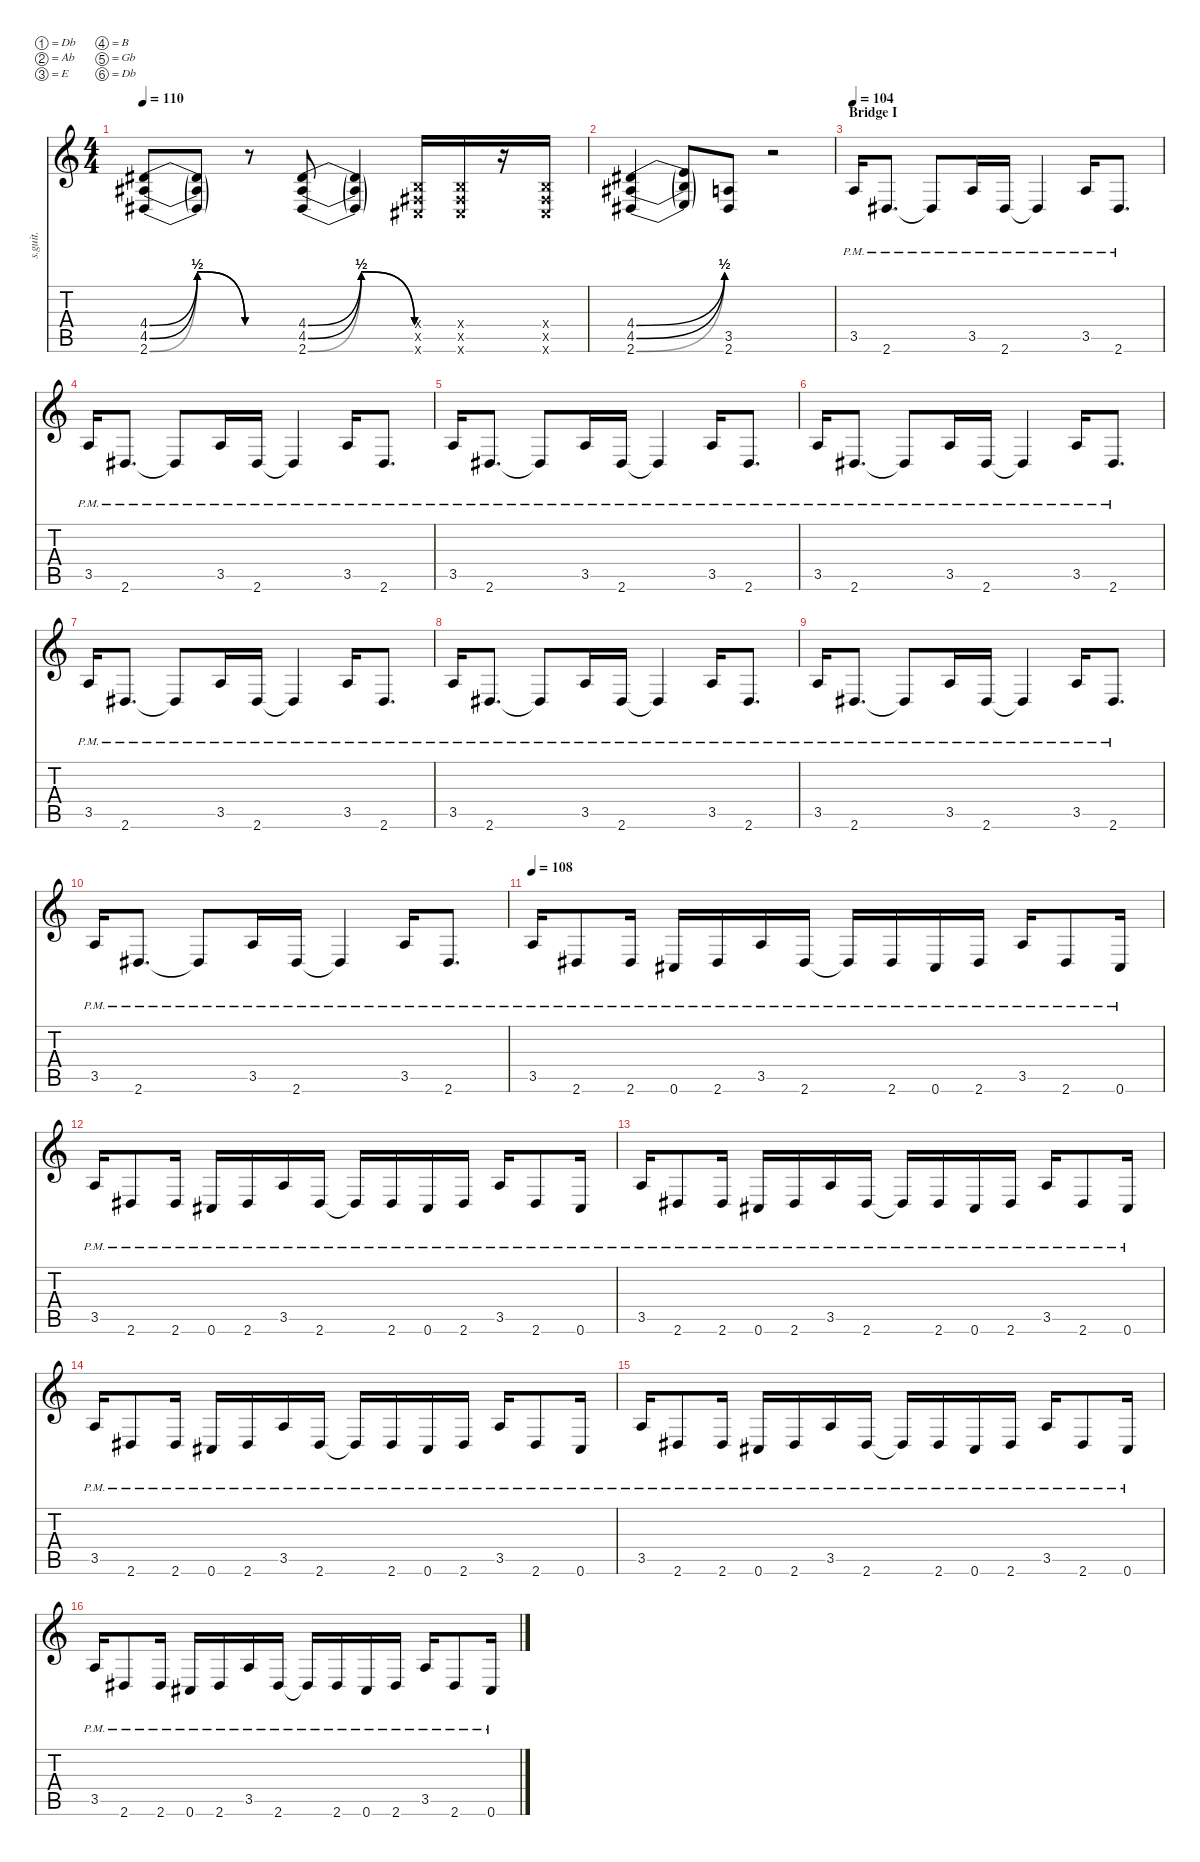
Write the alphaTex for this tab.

\defaultSystemsLayout 4
\hideDynamics
\bracketExtendMode nobrackets
\track ("Wes" "s.guit.") {instrument distortionguitar}
\staff {score tabs}
\tuning (Db4 Ab3 E3 B2 Gb2 Db2)
\ts (4 4)
\tempo 110
\clef g2
\ks c
(2.6{be (bendrelease 0 0 31.2 2 31.799999999999997 2 58.8 0) acc #} 4.5{be (bendrelease 0 0 31.799999999999997 2 34.199999999999996 2 58.8 0) acc #} 4.4{be (bendrelease 0 0 25.8 2 43.199999999999996 2 43.199999999999996 0) acc #}).8{lyrics (0 "") lyrics (1 "") lyrics (2 "") lyrics (3 "") lyrics (4 "") dy ff} (4.5{t acc #} 2.6{t acc #} 4.4{t acc #}).8{lyrics (0 "") lyrics (1 "") lyrics (2 "") lyrics (3 "") lyrics (4 "")} r.8 (2.6{be (bendrelease 0 0 31.2 2 31.799999999999997 2 58.8 0) acc #} 4.5{be (bendrelease 0 0 31.799999999999997 2 34.199999999999996 2 58.8 0) acc #} 4.4{be (bendrelease 0 0 25.8 2 43.199999999999996 2 43.199999999999996 0) acc #}).8{lyrics (0 "") lyrics (1 "") lyrics (2 "") lyrics (3 "") lyrics (4 "")} (4.5{t acc #} 2.6{t acc #} 4.4{t acc #}).4{lyrics (0 "") lyrics (1 "") lyrics (2 "") lyrics (3 "") lyrics (4 "")} (0.6{x acc #} 0.5{x acc #} 0.4{x}).16{lyrics (0 "") lyrics (1 "") lyrics (2 "") lyrics (3 "") lyrics (4 "")} (0.4{x} 0.5{x acc #} 0.6{x acc #}).16{lyrics (0 "") lyrics (1 "") lyrics (2 "") lyrics (3 "") lyrics (4 "")} r.16 (0.5{x acc #} 0.4{x} 0.6{x acc #}).16{lyrics (0 "") lyrics (1 "") lyrics (2 "") lyrics (3 "") lyrics (4 "")} |
(2.6{be (bend 0 0 31.2 2) acc #} 4.5{be (bend 0 0 31.799999999999997 2) acc #} 4.4{be (bend 0 0 31.2 2) acc #}).4{lyrics (0 "") lyrics (1 "") lyrics (2 "") lyrics (3 "") lyrics (4 "")} (4.5{t} 2.6{t} 4.4{t}).8{lyrics (0 "") lyrics (1 "") lyrics (2 "") lyrics (3 "") lyrics (4 "")} (3.5 2.6{acc #}).8{lyrics (0 "") lyrics (1 "") lyrics (2 "") lyrics (3 "") lyrics (4 "")} r.2 |
\section ("" "Bridge I")
\tempo 104
3.5{pm}.16{lyrics (0 "") lyrics (1 "") lyrics (2 "") lyrics (3 "") lyrics (4 "")} 2.6{pm acc #}.8{d lyrics (0 "") lyrics (1 "") lyrics (2 "") lyrics (3 "") lyrics (4 "")} 2.6{pm t acc #}.8{lyrics (0 "") lyrics (1 "") lyrics (2 "") lyrics (3 "") lyrics (4 "")} 3.5{pm}.16{lyrics (0 "") lyrics (1 "") lyrics (2 "") lyrics (3 "") lyrics (4 "")} 2.6{pm acc #}.16{lyrics (0 "") lyrics (1 "") lyrics (2 "") lyrics (3 "") lyrics (4 "")} 2.6{pm t acc #}.4{lyrics (0 "") lyrics (1 "") lyrics (2 "") lyrics (3 "") lyrics (4 "")} 3.5{pm}.16{lyrics (0 "") lyrics (1 "") lyrics (2 "") lyrics (3 "") lyrics (4 "")} 2.6{pm acc #}.8{d lyrics (0 "") lyrics (1 "") lyrics (2 "") lyrics (3 "") lyrics (4 "")} |
3.5{pm}.16{lyrics (0 "") lyrics (1 "") lyrics (2 "") lyrics (3 "") lyrics (4 "")} 2.6{pm acc #}.8{d lyrics (0 "") lyrics (1 "") lyrics (2 "") lyrics (3 "") lyrics (4 "")} 2.6{pm t acc #}.8{lyrics (0 "") lyrics (1 "") lyrics (2 "") lyrics (3 "") lyrics (4 "")} 3.5{pm}.16{lyrics (0 "") lyrics (1 "") lyrics (2 "") lyrics (3 "") lyrics (4 "")} 2.6{pm acc #}.16{lyrics (0 "") lyrics (1 "") lyrics (2 "") lyrics (3 "") lyrics (4 "")} 2.6{pm t acc #}.4{lyrics (0 "") lyrics (1 "") lyrics (2 "") lyrics (3 "") lyrics (4 "")} 3.5{pm}.16{lyrics (0 "") lyrics (1 "") lyrics (2 "") lyrics (3 "") lyrics (4 "")} 2.6{pm acc #}.8{d lyrics (0 "") lyrics (1 "") lyrics (2 "") lyrics (3 "") lyrics (4 "")} |
3.5{pm}.16{lyrics (0 "") lyrics (1 "") lyrics (2 "") lyrics (3 "") lyrics (4 "")} 2.6{pm acc #}.8{d lyrics (0 "") lyrics (1 "") lyrics (2 "") lyrics (3 "") lyrics (4 "")} 2.6{pm t acc #}.8{lyrics (0 "") lyrics (1 "") lyrics (2 "") lyrics (3 "") lyrics (4 "")} 3.5{pm}.16{lyrics (0 "") lyrics (1 "") lyrics (2 "") lyrics (3 "") lyrics (4 "")} 2.6{pm acc #}.16{lyrics (0 "") lyrics (1 "") lyrics (2 "") lyrics (3 "") lyrics (4 "")} 2.6{pm t acc #}.4{lyrics (0 "") lyrics (1 "") lyrics (2 "") lyrics (3 "") lyrics (4 "")} 3.5{pm}.16{lyrics (0 "") lyrics (1 "") lyrics (2 "") lyrics (3 "") lyrics (4 "")} 2.6{pm acc #}.8{d lyrics (0 "") lyrics (1 "") lyrics (2 "") lyrics (3 "") lyrics (4 "")} |
3.5{pm}.16{lyrics (0 "") lyrics (1 "") lyrics (2 "") lyrics (3 "") lyrics (4 "")} 2.6{pm acc #}.8{d lyrics (0 "") lyrics (1 "") lyrics (2 "") lyrics (3 "") lyrics (4 "")} 2.6{pm t acc #}.8{lyrics (0 "") lyrics (1 "") lyrics (2 "") lyrics (3 "") lyrics (4 "")} 3.5{pm}.16{lyrics (0 "") lyrics (1 "") lyrics (2 "") lyrics (3 "") lyrics (4 "")} 2.6{pm acc #}.16{lyrics (0 "") lyrics (1 "") lyrics (2 "") lyrics (3 "") lyrics (4 "")} 2.6{pm t acc #}.4{lyrics (0 "") lyrics (1 "") lyrics (2 "") lyrics (3 "") lyrics (4 "")} 3.5{pm}.16{lyrics (0 "") lyrics (1 "") lyrics (2 "") lyrics (3 "") lyrics (4 "")} 2.6{pm acc #}.8{d lyrics (0 "") lyrics (1 "") lyrics (2 "") lyrics (3 "") lyrics (4 "")} |
3.5{pm}.16{lyrics (0 "") lyrics (1 "") lyrics (2 "") lyrics (3 "") lyrics (4 "")} 2.6{pm acc #}.8{d lyrics (0 "") lyrics (1 "") lyrics (2 "") lyrics (3 "") lyrics (4 "")} 2.6{pm t acc #}.8{lyrics (0 "") lyrics (1 "") lyrics (2 "") lyrics (3 "") lyrics (4 "")} 3.5{pm}.16{lyrics (0 "") lyrics (1 "") lyrics (2 "") lyrics (3 "") lyrics (4 "")} 2.6{pm acc #}.16{lyrics (0 "") lyrics (1 "") lyrics (2 "") lyrics (3 "") lyrics (4 "")} 2.6{pm t acc #}.4{lyrics (0 "") lyrics (1 "") lyrics (2 "") lyrics (3 "") lyrics (4 "")} 3.5{pm}.16{lyrics (0 "") lyrics (1 "") lyrics (2 "") lyrics (3 "") lyrics (4 "")} 2.6{pm acc #}.8{d lyrics (0 "") lyrics (1 "") lyrics (2 "") lyrics (3 "") lyrics (4 "")} |
3.5{pm}.16{lyrics (0 "") lyrics (1 "") lyrics (2 "") lyrics (3 "") lyrics (4 "")} 2.6{pm acc #}.8{d lyrics (0 "") lyrics (1 "") lyrics (2 "") lyrics (3 "") lyrics (4 "")} 2.6{pm t acc #}.8{lyrics (0 "") lyrics (1 "") lyrics (2 "") lyrics (3 "") lyrics (4 "")} 3.5{pm}.16{lyrics (0 "") lyrics (1 "") lyrics (2 "") lyrics (3 "") lyrics (4 "")} 2.6{pm acc #}.16{lyrics (0 "") lyrics (1 "") lyrics (2 "") lyrics (3 "") lyrics (4 "")} 2.6{pm t acc #}.4{lyrics (0 "") lyrics (1 "") lyrics (2 "") lyrics (3 "") lyrics (4 "")} 3.5{pm}.16{lyrics (0 "") lyrics (1 "") lyrics (2 "") lyrics (3 "") lyrics (4 "")} 2.6{pm acc #}.8{d lyrics (0 "") lyrics (1 "") lyrics (2 "") lyrics (3 "") lyrics (4 "")} |
3.5{pm}.16{lyrics (0 "") lyrics (1 "") lyrics (2 "") lyrics (3 "") lyrics (4 "")} 2.6{pm acc #}.8{d lyrics (0 "") lyrics (1 "") lyrics (2 "") lyrics (3 "") lyrics (4 "")} 2.6{pm t acc #}.8{lyrics (0 "") lyrics (1 "") lyrics (2 "") lyrics (3 "") lyrics (4 "")} 3.5{pm}.16{lyrics (0 "") lyrics (1 "") lyrics (2 "") lyrics (3 "") lyrics (4 "")} 2.6{pm acc #}.16{lyrics (0 "") lyrics (1 "") lyrics (2 "") lyrics (3 "") lyrics (4 "")} 2.6{pm t acc #}.4{lyrics (0 "") lyrics (1 "") lyrics (2 "") lyrics (3 "") lyrics (4 "")} 3.5{pm}.16{lyrics (0 "") lyrics (1 "") lyrics (2 "") lyrics (3 "") lyrics (4 "")} 2.6{pm acc #}.8{d lyrics (0 "") lyrics (1 "") lyrics (2 "") lyrics (3 "") lyrics (4 "")} |
3.5{pm}.16{lyrics (0 "") lyrics (1 "") lyrics (2 "") lyrics (3 "") lyrics (4 "")} 2.6{pm acc #}.8{d lyrics (0 "") lyrics (1 "") lyrics (2 "") lyrics (3 "") lyrics (4 "")} 2.6{pm t acc #}.8{lyrics (0 "") lyrics (1 "") lyrics (2 "") lyrics (3 "") lyrics (4 "")} 3.5{pm}.16{lyrics (0 "") lyrics (1 "") lyrics (2 "") lyrics (3 "") lyrics (4 "")} 2.6{pm acc #}.16{lyrics (0 "") lyrics (1 "") lyrics (2 "") lyrics (3 "") lyrics (4 "")} 2.6{pm t acc #}.4{lyrics (0 "") lyrics (1 "") lyrics (2 "") lyrics (3 "") lyrics (4 "")} 3.5{pm}.16{lyrics (0 "") lyrics (1 "") lyrics (2 "") lyrics (3 "") lyrics (4 "")} 2.6{pm acc #}.8{d lyrics (0 "") lyrics (1 "") lyrics (2 "") lyrics (3 "") lyrics (4 "")} |
\tempo 108
3.5{pm}.16{lyrics (0 "") lyrics (1 "") lyrics (2 "") lyrics (3 "") lyrics (4 "")} 2.6{pm acc #}.8{lyrics (0 "") lyrics (1 "") lyrics (2 "") lyrics (3 "") lyrics (4 "")} 2.6{pm acc #}.16{lyrics (0 "") lyrics (1 "") lyrics (2 "") lyrics (3 "") lyrics (4 "")} 0.6{pm acc #}.16{lyrics (0 "") lyrics (1 "") lyrics (2 "") lyrics (3 "") lyrics (4 "")} 2.6{pm acc #}.16{lyrics (0 "") lyrics (1 "") lyrics (2 "") lyrics (3 "") lyrics (4 "")} 3.5{pm}.16{lyrics (0 "") lyrics (1 "") lyrics (2 "") lyrics (3 "") lyrics (4 "")} 2.6{pm acc #}.16{lyrics (0 "") lyrics (1 "") lyrics (2 "") lyrics (3 "") lyrics (4 "")} 2.6{pm t acc #}.16{lyrics (0 "") lyrics (1 "") lyrics (2 "") lyrics (3 "") lyrics (4 "")} 2.6{pm acc #}.16{lyrics (0 "") lyrics (1 "") lyrics (2 "") lyrics (3 "") lyrics (4 "")} 0.6{pm acc #}.16{lyrics (0 "") lyrics (1 "") lyrics (2 "") lyrics (3 "") lyrics (4 "")} 2.6{pm acc #}.16{lyrics (0 "") lyrics (1 "") lyrics (2 "") lyrics (3 "") lyrics (4 "")} 3.5{pm}.16{lyrics (0 "") lyrics (1 "") lyrics (2 "") lyrics (3 "") lyrics (4 "")} 2.6{pm acc #}.8{lyrics (0 "") lyrics (1 "") lyrics (2 "") lyrics (3 "") lyrics (4 "")} 0.6{pm acc #}.16{lyrics (0 "") lyrics (1 "") lyrics (2 "") lyrics (3 "") lyrics (4 "")} |
3.5{pm}.16{lyrics (0 "") lyrics (1 "") lyrics (2 "") lyrics (3 "") lyrics (4 "")} 2.6{pm acc #}.8{lyrics (0 "") lyrics (1 "") lyrics (2 "") lyrics (3 "") lyrics (4 "")} 2.6{pm acc #}.16{lyrics (0 "") lyrics (1 "") lyrics (2 "") lyrics (3 "") lyrics (4 "")} 0.6{pm acc #}.16{lyrics (0 "") lyrics (1 "") lyrics (2 "") lyrics (3 "") lyrics (4 "")} 2.6{pm acc #}.16{lyrics (0 "") lyrics (1 "") lyrics (2 "") lyrics (3 "") lyrics (4 "")} 3.5{pm}.16{lyrics (0 "") lyrics (1 "") lyrics (2 "") lyrics (3 "") lyrics (4 "")} 2.6{pm acc #}.16{lyrics (0 "") lyrics (1 "") lyrics (2 "") lyrics (3 "") lyrics (4 "")} 2.6{pm t acc #}.16{lyrics (0 "") lyrics (1 "") lyrics (2 "") lyrics (3 "") lyrics (4 "")} 2.6{pm acc #}.16{lyrics (0 "") lyrics (1 "") lyrics (2 "") lyrics (3 "") lyrics (4 "")} 0.6{pm acc #}.16{lyrics (0 "") lyrics (1 "") lyrics (2 "") lyrics (3 "") lyrics (4 "")} 2.6{pm acc #}.16{lyrics (0 "") lyrics (1 "") lyrics (2 "") lyrics (3 "") lyrics (4 "")} 3.5{pm}.16{lyrics (0 "") lyrics (1 "") lyrics (2 "") lyrics (3 "") lyrics (4 "")} 2.6{pm acc #}.8{lyrics (0 "") lyrics (1 "") lyrics (2 "") lyrics (3 "") lyrics (4 "")} 0.6{pm acc #}.16{lyrics (0 "") lyrics (1 "") lyrics (2 "") lyrics (3 "") lyrics (4 "")} |
3.5{pm}.16{lyrics (0 "") lyrics (1 "") lyrics (2 "") lyrics (3 "") lyrics (4 "")} 2.6{pm acc #}.8{lyrics (0 "") lyrics (1 "") lyrics (2 "") lyrics (3 "") lyrics (4 "")} 2.6{pm acc #}.16{lyrics (0 "") lyrics (1 "") lyrics (2 "") lyrics (3 "") lyrics (4 "")} 0.6{pm acc #}.16{lyrics (0 "") lyrics (1 "") lyrics (2 "") lyrics (3 "") lyrics (4 "")} 2.6{pm acc #}.16{lyrics (0 "") lyrics (1 "") lyrics (2 "") lyrics (3 "") lyrics (4 "")} 3.5{pm}.16{lyrics (0 "") lyrics (1 "") lyrics (2 "") lyrics (3 "") lyrics (4 "")} 2.6{pm acc #}.16{lyrics (0 "") lyrics (1 "") lyrics (2 "") lyrics (3 "") lyrics (4 "")} 2.6{pm t acc #}.16{lyrics (0 "") lyrics (1 "") lyrics (2 "") lyrics (3 "") lyrics (4 "")} 2.6{pm acc #}.16{lyrics (0 "") lyrics (1 "") lyrics (2 "") lyrics (3 "") lyrics (4 "")} 0.6{pm acc #}.16{lyrics (0 "") lyrics (1 "") lyrics (2 "") lyrics (3 "") lyrics (4 "")} 2.6{pm acc #}.16{lyrics (0 "") lyrics (1 "") lyrics (2 "") lyrics (3 "") lyrics (4 "")} 3.5{pm}.16{lyrics (0 "") lyrics (1 "") lyrics (2 "") lyrics (3 "") lyrics (4 "")} 2.6{pm acc #}.8{lyrics (0 "") lyrics (1 "") lyrics (2 "") lyrics (3 "") lyrics (4 "")} 0.6{pm acc #}.16{lyrics (0 "") lyrics (1 "") lyrics (2 "") lyrics (3 "") lyrics (4 "")} |
3.5{pm}.16{lyrics (0 "") lyrics (1 "") lyrics (2 "") lyrics (3 "") lyrics (4 "")} 2.6{pm acc #}.8{lyrics (0 "") lyrics (1 "") lyrics (2 "") lyrics (3 "") lyrics (4 "")} 2.6{pm acc #}.16{lyrics (0 "") lyrics (1 "") lyrics (2 "") lyrics (3 "") lyrics (4 "")} 0.6{pm acc #}.16{lyrics (0 "") lyrics (1 "") lyrics (2 "") lyrics (3 "") lyrics (4 "")} 2.6{pm acc #}.16{lyrics (0 "") lyrics (1 "") lyrics (2 "") lyrics (3 "") lyrics (4 "")} 3.5{pm}.16{lyrics (0 "") lyrics (1 "") lyrics (2 "") lyrics (3 "") lyrics (4 "")} 2.6{pm acc #}.16{lyrics (0 "") lyrics (1 "") lyrics (2 "") lyrics (3 "") lyrics (4 "")} 2.6{pm t acc #}.16{lyrics (0 "") lyrics (1 "") lyrics (2 "") lyrics (3 "") lyrics (4 "")} 2.6{pm acc #}.16{lyrics (0 "") lyrics (1 "") lyrics (2 "") lyrics (3 "") lyrics (4 "")} 0.6{pm acc #}.16{lyrics (0 "") lyrics (1 "") lyrics (2 "") lyrics (3 "") lyrics (4 "")} 2.6{pm acc #}.16{lyrics (0 "") lyrics (1 "") lyrics (2 "") lyrics (3 "") lyrics (4 "")} 3.5{pm}.16{lyrics (0 "") lyrics (1 "") lyrics (2 "") lyrics (3 "") lyrics (4 "")} 2.6{pm acc #}.8{lyrics (0 "") lyrics (1 "") lyrics (2 "") lyrics (3 "") lyrics (4 "")} 0.6{pm acc #}.16{lyrics (0 "") lyrics (1 "") lyrics (2 "") lyrics (3 "") lyrics (4 "")} |
3.5{pm}.16{lyrics (0 "") lyrics (1 "") lyrics (2 "") lyrics (3 "") lyrics (4 "")} 2.6{pm acc #}.8{lyrics (0 "") lyrics (1 "") lyrics (2 "") lyrics (3 "") lyrics (4 "")} 2.6{pm acc #}.16{lyrics (0 "") lyrics (1 "") lyrics (2 "") lyrics (3 "") lyrics (4 "")} 0.6{pm acc #}.16{lyrics (0 "") lyrics (1 "") lyrics (2 "") lyrics (3 "") lyrics (4 "")} 2.6{pm acc #}.16{lyrics (0 "") lyrics (1 "") lyrics (2 "") lyrics (3 "") lyrics (4 "")} 3.5{pm}.16{lyrics (0 "") lyrics (1 "") lyrics (2 "") lyrics (3 "") lyrics (4 "")} 2.6{pm acc #}.16{lyrics (0 "") lyrics (1 "") lyrics (2 "") lyrics (3 "") lyrics (4 "")} 2.6{pm t acc #}.16{lyrics (0 "") lyrics (1 "") lyrics (2 "") lyrics (3 "") lyrics (4 "")} 2.6{pm acc #}.16{lyrics (0 "") lyrics (1 "") lyrics (2 "") lyrics (3 "") lyrics (4 "")} 0.6{pm acc #}.16{lyrics (0 "") lyrics (1 "") lyrics (2 "") lyrics (3 "") lyrics (4 "")} 2.6{pm acc #}.16{lyrics (0 "") lyrics (1 "") lyrics (2 "") lyrics (3 "") lyrics (4 "")} 3.5{pm}.16{lyrics (0 "") lyrics (1 "") lyrics (2 "") lyrics (3 "") lyrics (4 "")} 2.6{pm acc #}.8{lyrics (0 "") lyrics (1 "") lyrics (2 "") lyrics (3 "") lyrics (4 "")} 0.6{pm acc #}.16{lyrics (0 "") lyrics (1 "") lyrics (2 "") lyrics (3 "") lyrics (4 "")} |
3.5{pm}.16{lyrics (0 "") lyrics (1 "") lyrics (2 "") lyrics (3 "") lyrics (4 "")} 2.6{pm acc #}.8{lyrics (0 "") lyrics (1 "") lyrics (2 "") lyrics (3 "") lyrics (4 "")} 2.6{pm acc #}.16{lyrics (0 "") lyrics (1 "") lyrics (2 "") lyrics (3 "") lyrics (4 "")} 0.6{pm acc #}.16{lyrics (0 "") lyrics (1 "") lyrics (2 "") lyrics (3 "") lyrics (4 "")} 2.6{pm acc #}.16{lyrics (0 "") lyrics (1 "") lyrics (2 "") lyrics (3 "") lyrics (4 "")} 3.5{pm}.16{lyrics (0 "") lyrics (1 "") lyrics (2 "") lyrics (3 "") lyrics (4 "")} 2.6{pm acc #}.16{lyrics (0 "") lyrics (1 "") lyrics (2 "") lyrics (3 "") lyrics (4 "")} 2.6{pm t acc #}.16{lyrics (0 "") lyrics (1 "") lyrics (2 "") lyrics (3 "") lyrics (4 "")} 2.6{pm acc #}.16{lyrics (0 "") lyrics (1 "") lyrics (2 "") lyrics (3 "") lyrics (4 "")} 0.6{pm acc #}.16{lyrics (0 "") lyrics (1 "") lyrics (2 "") lyrics (3 "") lyrics (4 "")} 2.6{pm acc #}.16{lyrics (0 "") lyrics (1 "") lyrics (2 "") lyrics (3 "") lyrics (4 "")} 3.5{pm}.16{lyrics (0 "") lyrics (1 "") lyrics (2 "") lyrics (3 "") lyrics (4 "")} 2.6{pm acc #}.8{lyrics (0 "") lyrics (1 "") lyrics (2 "") lyrics (3 "") lyrics (4 "")} 0.6{pm acc #}.16{lyrics (0 "") lyrics (1 "") lyrics (2 "") lyrics (3 "") lyrics (4 "")}
